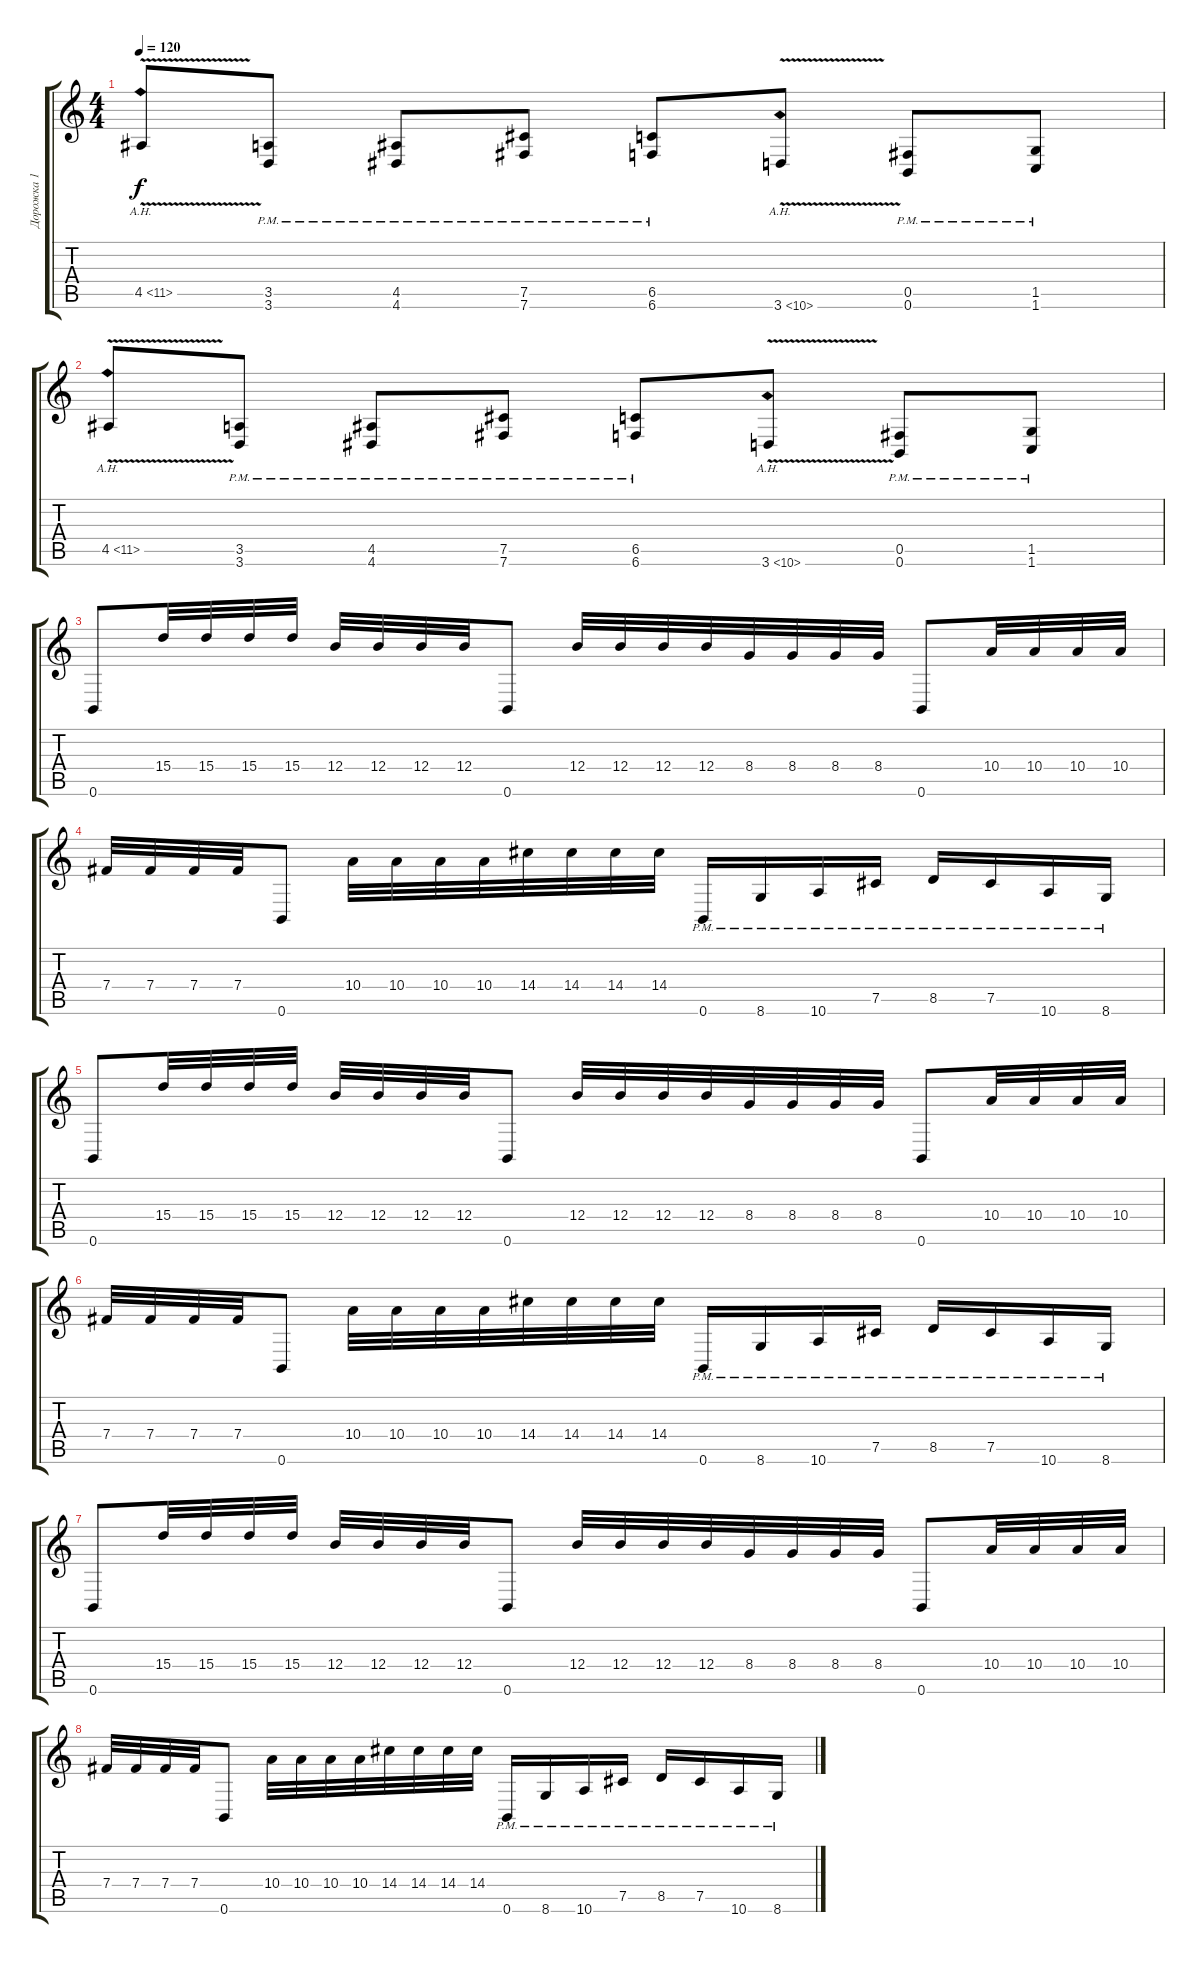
\track ("Дорожка 1" "Дорожка 1") {instrument distortionguitar}
\staff {score tabs}
\tuning (Db4 Ab3 E3 B2 Gb2 B1) {hide}
\ts (4 4)
\tempo 120
\clef g2
\ks c
4.5{ah 7 v}.8{dy f} (3.5{pm} 3.6).8 (4.5{pm} 4.6).8 (7.5{pm} 7.6).8 (6.5{pm} 6.6).8 3.6{ah 7 v}.8 (0.5{pm} 0.6).8 (1.5{pm} 1.6).8 |
4.5{ah 7 v}.8 (3.5{pm} 3.6).8 (4.5{pm} 4.6).8 (7.5{pm} 7.6).8 (6.5{pm} 6.6).8 3.6{ah 7 v}.8 (0.5{pm} 0.6).8 (1.5{pm} 1.6).8 |
0.6.8 15.4.32 15.4.32 15.4.32 15.4.32 12.4.32 12.4.32 12.4.32 12.4.32 0.6.8 12.4.32 12.4.32 12.4.32 12.4.32 8.4.32 8.4.32 8.4.32 8.4.32 0.6.8 10.4.32 10.4.32 10.4.32 10.4.32 |
7.4.32 7.4.32 7.4.32 7.4.32 0.6.8 10.4.32 10.4.32 10.4.32 10.4.32 14.4.32 14.4.32 14.4.32 14.4.32 0.6{pm}.16 8.6{pm}.16 10.6{pm}.16 7.5{pm}.16 8.5{pm}.16 7.5{pm}.16 10.6{pm}.16 8.6{pm}.16 |
0.6.8 15.4.32 15.4.32 15.4.32 15.4.32 12.4.32 12.4.32 12.4.32 12.4.32 0.6.8 12.4.32 12.4.32 12.4.32 12.4.32 8.4.32 8.4.32 8.4.32 8.4.32 0.6.8 10.4.32 10.4.32 10.4.32 10.4.32 |
7.4.32 7.4.32 7.4.32 7.4.32 0.6.8 10.4.32 10.4.32 10.4.32 10.4.32 14.4.32 14.4.32 14.4.32 14.4.32 0.6{pm}.16 8.6{pm}.16 10.6{pm}.16 7.5{pm}.16 8.5{pm}.16 7.5{pm}.16 10.6{pm}.16 8.6{pm}.16 |
0.6.8 15.4.32 15.4.32 15.4.32 15.4.32 12.4.32 12.4.32 12.4.32 12.4.32 0.6.8 12.4.32 12.4.32 12.4.32 12.4.32 8.4.32 8.4.32 8.4.32 8.4.32 0.6.8 10.4.32 10.4.32 10.4.32 10.4.32 |
7.4.32 7.4.32 7.4.32 7.4.32 0.6.8 10.4.32 10.4.32 10.4.32 10.4.32 14.4.32 14.4.32 14.4.32 14.4.32 0.6{pm}.16 8.6{pm}.16 10.6{pm}.16 7.5{pm}.16 8.5{pm}.16 7.5{pm}.16 10.6{pm}.16 8.6{pm}.16
